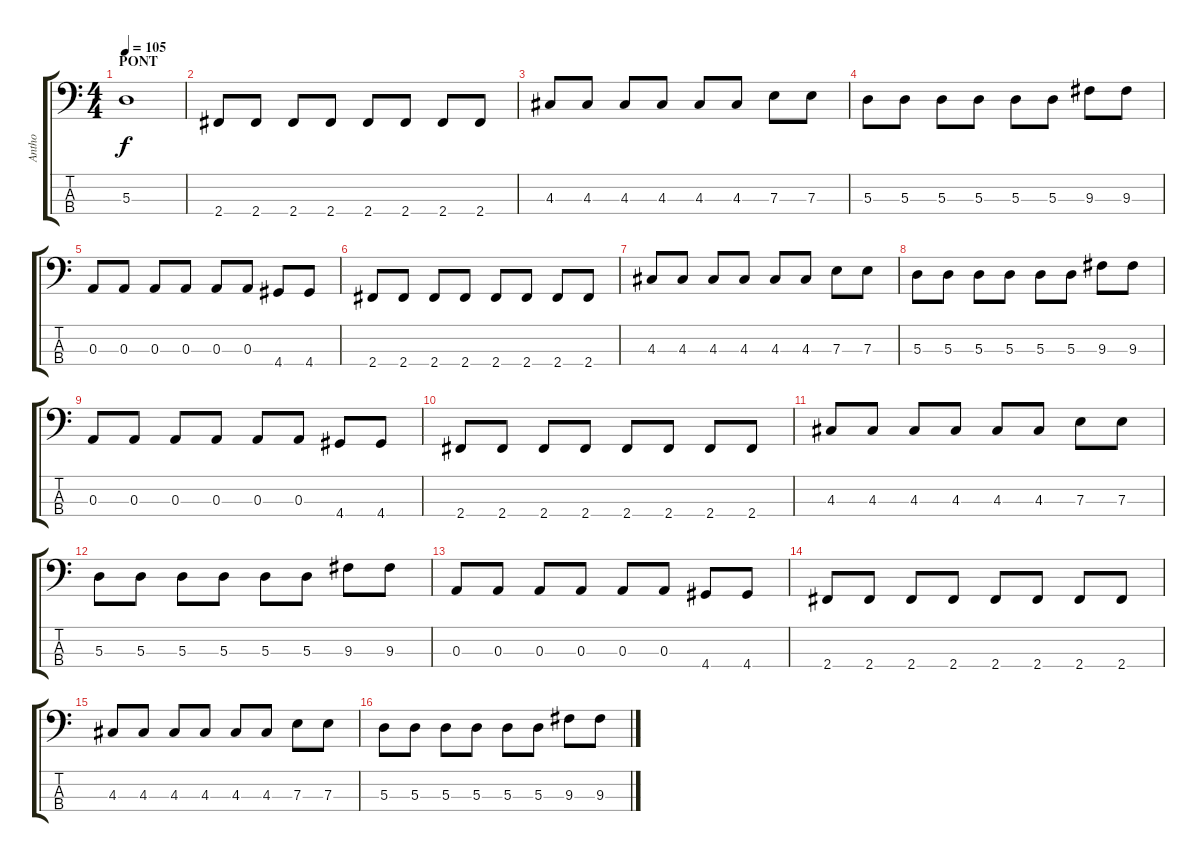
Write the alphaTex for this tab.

\track ("Antho" "Antho") {instrument electricbassfinger}
\staff {score tabs}
\tuning (G2 D2 A1 E1) {hide}
\ts (4 4)
\section ("" "PONT")
\tempo 105
\clef f4
\ks c
5.3.1{dy f} |
2.4.8 2.4.8 2.4.8 2.4.8 2.4.8 2.4.8 2.4.8 2.4.8 |
4.3.8 4.3.8 4.3.8 4.3.8 4.3.8 4.3.8 7.3.8 7.3.8 |
5.3.8 5.3.8 5.3.8 5.3.8 5.3.8 5.3.8 9.3.8 9.3.8 |
0.3.8 0.3.8 0.3.8 0.3.8 0.3.8 0.3.8 4.4.8 4.4.8 |
2.4.8 2.4.8 2.4.8 2.4.8 2.4.8 2.4.8 2.4.8 2.4.8 |
4.3.8 4.3.8 4.3.8 4.3.8 4.3.8 4.3.8 7.3.8 7.3.8 |
5.3.8 5.3.8 5.3.8 5.3.8 5.3.8 5.3.8 9.3.8 9.3.8 |
0.3.8 0.3.8 0.3.8 0.3.8 0.3.8 0.3.8 4.4.8 4.4.8 |
2.4.8 2.4.8 2.4.8 2.4.8 2.4.8 2.4.8 2.4.8 2.4.8 |
4.3.8 4.3.8 4.3.8 4.3.8 4.3.8 4.3.8 7.3.8 7.3.8 |
5.3.8 5.3.8 5.3.8 5.3.8 5.3.8 5.3.8 9.3.8 9.3.8 |
0.3.8 0.3.8 0.3.8 0.3.8 0.3.8 0.3.8 4.4.8 4.4.8 |
2.4.8 2.4.8 2.4.8 2.4.8 2.4.8 2.4.8 2.4.8 2.4.8 |
4.3.8 4.3.8 4.3.8 4.3.8 4.3.8 4.3.8 7.3.8 7.3.8 |
5.3.8 5.3.8 5.3.8 5.3.8 5.3.8 5.3.8 9.3.8 9.3.8
